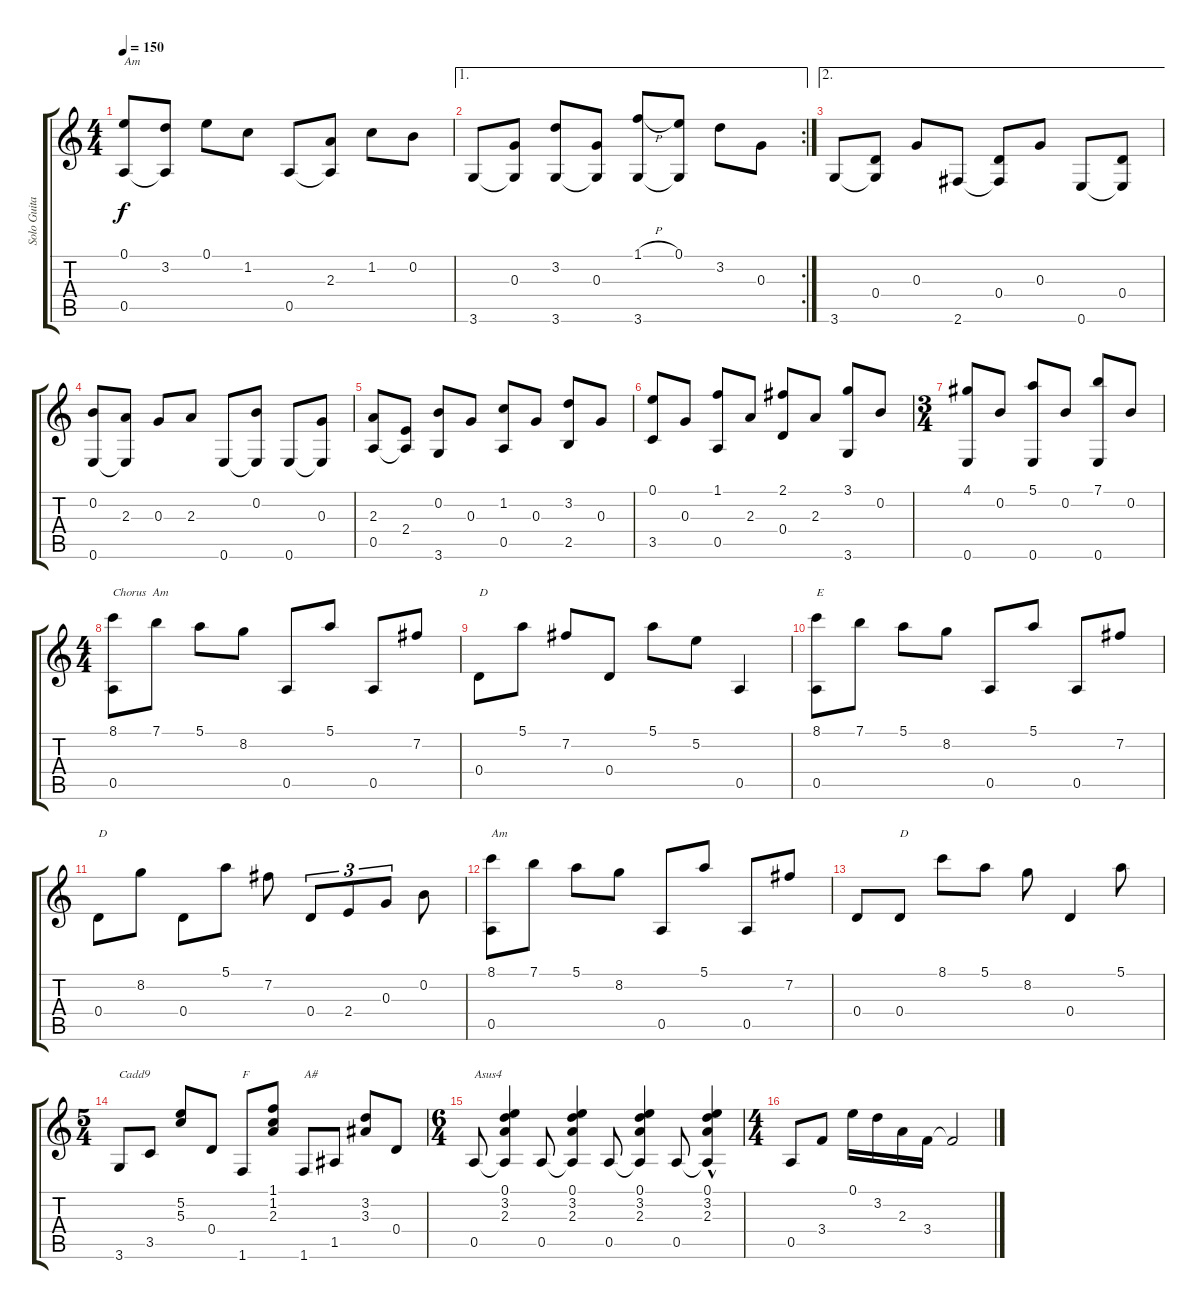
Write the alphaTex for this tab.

\track ("Solo Guitar" "Solo Guita") {instrument acousticguitarsteel}
\staff {score tabs}
\tuning (E4 B3 G3 D3 A2 E2) {hide}
\ts (4 4)
\tempo 150
\clef g2
\ks c
(0.1 0.5).8{txt "Am" dy f} (3.2 0.5{t}).8 0.1.8 1.2.8 0.5.8 (2.3 0.5{t}).8 1.2.8 0.2.8 |
\ae 1
\rc 2
3.6.8 (0.3 3.6{t}).8 (3.2 3.6).8 (0.3 3.6{t}).8 (1.1{h} 3.6).8 (0.1 3.6{t}).8 3.2.8 0.3.8 |
\ae 2
3.6.8 (0.4 3.6{t}).8 0.3.8 2.6.8 (0.4 2.6{t}).8 0.3.8 0.6.8 (0.4 0.6{t}).8 |
(0.2 0.6).8 (2.3 0.6{t}).8 0.3.8 2.3.8 0.6.8 (0.2 0.6{t}).8 0.6.8 (0.3 0.6{t}).8 |
(2.3 0.5).8 (2.4 0.5{t}).8 (0.2 3.6).8 0.3.8 (1.2 0.5).8 0.3.8 (3.2 2.5).8 0.3.8 |
(0.1 3.5).8 0.3.8 (1.1 0.5).8 2.3.8 (2.1 0.4).8 2.3.8 (3.1 3.6).8 0.2.8 |
\ts (3 4)
(4.1 0.6).8 0.2.8 (5.1 0.6).8 0.2.8 (7.1 0.6).8 0.2.8 |
\ts (4 4)
(8.1 0.5).8{txt "Chorus  Am"} 7.1.8 5.1.8 8.2.8 0.5.8 5.1.8 0.5.8 7.2.8 |
0.4.8{txt "D"} 5.1.8 7.2.8 0.4.8 5.1.8 5.2.8 0.5.4 |
(8.1 0.5).8{txt "E"} 7.1.8 5.1.8 8.2.8 0.5.8 5.1.8 0.5.8 7.2.8 |
0.4.8{txt "D"} 8.2.8 0.4.8 5.1.8 7.2.8 0.4.8{tu (3 2)} 2.4.8{tu (3 2)} 0.3.8{tu (3 2)} 0.2.8 |
(8.1 0.5).8{txt "Am"} 7.1.8 5.1.8 8.2.8 0.5.8 5.1.8 0.5.8 7.2.8 |
0.4.8 0.4.8{txt "D"} 8.1.8 5.1.8 8.2.8 0.4.4 5.1.8 |
\ts (5 4)
3.6.8{txt "Cadd9"} 3.5.8 (5.2 5.3).8 0.4.8 1.6.8{txt "F"} (1.1 1.2 2.3).8 1.6.8{txt "A#"} 1.5.8 (3.2 3.3).8 0.4.8 |
\ts (6 4)
0.5.8{txt "Asus4"} (0.1 3.2 2.3 0.5{t}).4 0.5.8 (0.1 3.2 2.3 0.5{t}).4 0.5.8 (0.1 3.2 2.3 0.5{t}).4 0.5.8 (0.1 3.2 2.3 0.5{hac t}).4 |
\ts (4 4)
0.5.8 3.4.8 0.1.16 3.2.16 2.3.16 3.4.16 3.4{t}.2
